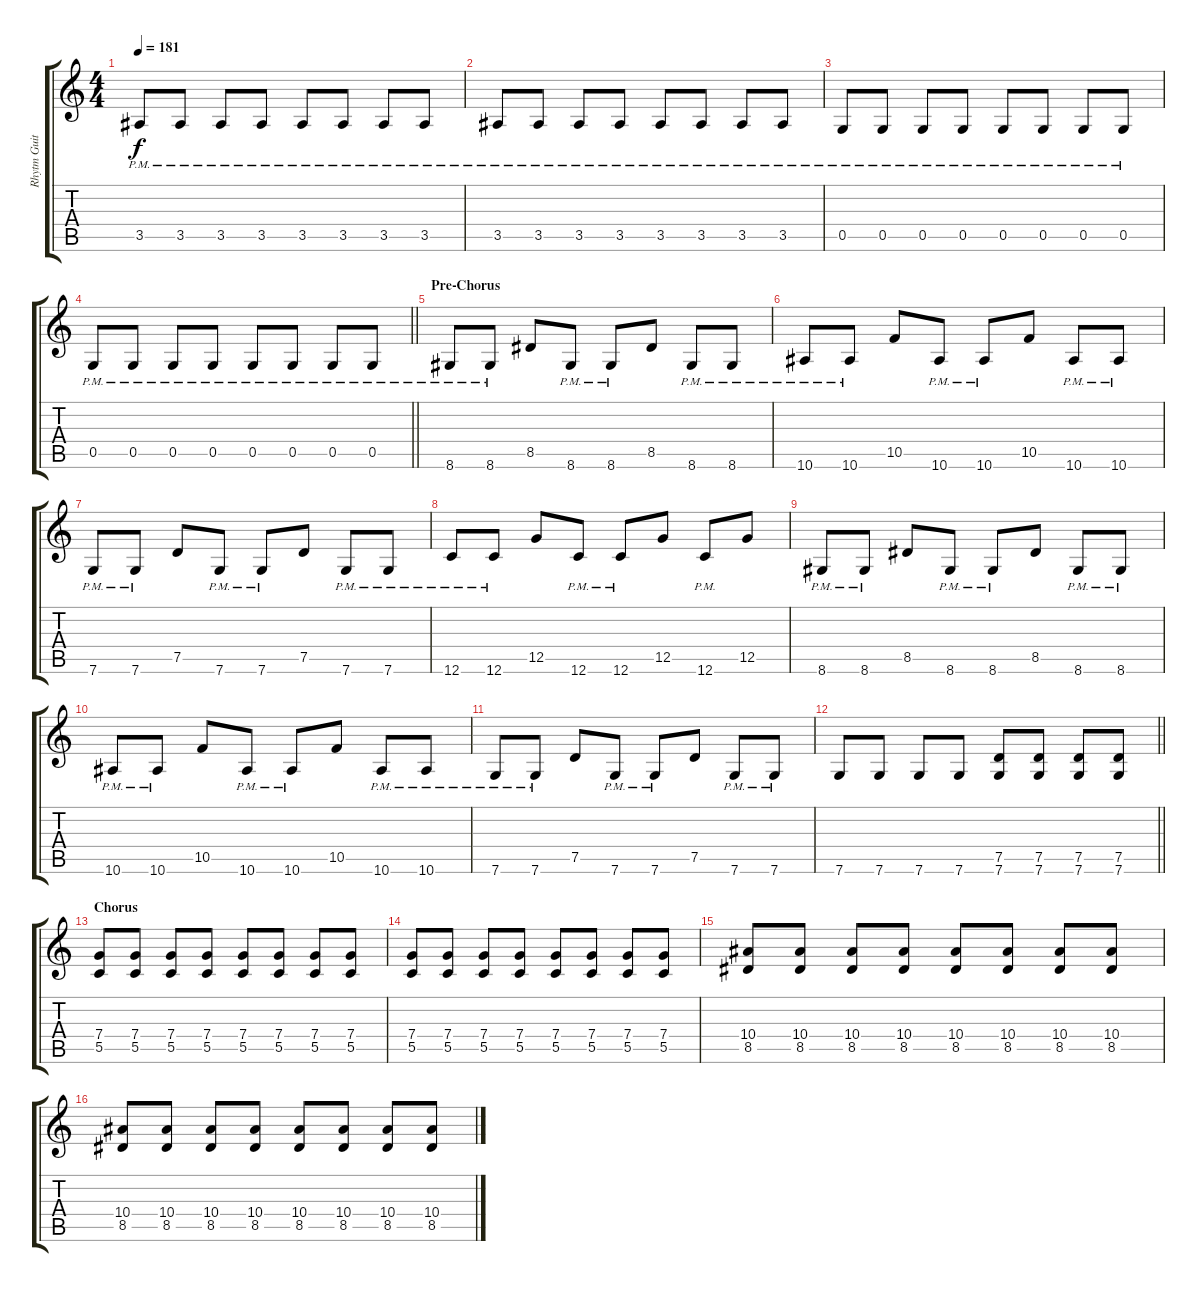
\track ("Rhytm Guitar [R]" "Rhytm Guit") {instrument distortionguitar}
\staff {score tabs}
\tuning (D4 A3 F3 C3 G2 C2) {hide}
\ts (4 4)
\tempo 181
\clef g2
\ks c
3.5{pm}.8{dy f} 3.5{pm}.8 3.5{pm}.8 3.5{pm}.8 3.5{pm}.8 3.5{pm}.8 3.5{pm}.8 3.5{pm}.8 |
3.5{pm}.8 3.5{pm}.8 3.5{pm}.8 3.5{pm}.8 3.5{pm}.8 3.5{pm}.8 3.5{pm}.8 3.5{pm}.8 |
0.5{pm}.8 0.5{pm}.8 0.5{pm}.8 0.5{pm}.8 0.5{pm}.8 0.5{pm}.8 0.5{pm}.8 0.5{pm}.8 |
\barLineRight lightlight
0.5{pm}.8 0.5{pm}.8 0.5{pm}.8 0.5{pm}.8 0.5{pm}.8 0.5{pm}.8 0.5{pm}.8 0.5{pm}.8 |
\section ("" "Pre-Chorus")
8.6{pm}.8 8.6{pm}.8 8.5.8 8.6{pm}.8 8.6{pm}.8 8.5.8 8.6{pm}.8 8.6{pm}.8 |
10.6{pm}.8 10.6{pm}.8 10.5.8 10.6{pm}.8 10.6{pm}.8 10.5.8 10.6{pm}.8 10.6{pm}.8 |
7.6{pm}.8 7.6{pm}.8 7.5.8 7.6{pm}.8 7.6{pm}.8 7.5.8 7.6{pm}.8 7.6{pm}.8 |
12.6{pm}.8 12.6{pm}.8 12.5.8 12.6{pm}.8 12.6{pm}.8 12.5.8 12.6{pm}.8 12.5.8 |
8.6{pm}.8 8.6{pm}.8 8.5.8 8.6{pm}.8 8.6{pm}.8 8.5.8 8.6{pm}.8 8.6{pm}.8 |
10.6{pm}.8 10.6{pm}.8 10.5.8 10.6{pm}.8 10.6{pm}.8 10.5.8 10.6{pm}.8 10.6{pm}.8 |
7.6{pm}.8 7.6{pm}.8 7.5.8 7.6{pm}.8 7.6{pm}.8 7.5.8 7.6{pm}.8 7.6{pm}.8 |
\barLineRight lightlight
7.6.8 7.6.8 7.6.8 7.6.8 (7.5 7.6).8 (7.5 7.6).8 (7.5 7.6).8 (7.5 7.6).8 |
\section ("" "Chorus")
(7.4 5.5).8 (7.4 5.5).8 (7.4 5.5).8 (7.4 5.5).8 (7.4 5.5).8 (7.4 5.5).8 (7.4 5.5).8 (7.4 5.5).8 |
(7.4 5.5).8 (7.4 5.5).8 (7.4 5.5).8 (7.4 5.5).8 (7.4 5.5).8 (7.4 5.5).8 (7.4 5.5).8 (7.4 5.5).8 |
(10.4 8.5).8 (10.4 8.5).8 (10.4 8.5).8 (10.4 8.5).8 (10.4 8.5).8 (10.4 8.5).8 (10.4 8.5).8 (10.4 8.5).8 |
(10.4 8.5).8 (10.4 8.5).8 (10.4 8.5).8 (10.4 8.5).8 (10.4 8.5).8 (10.4 8.5).8 (10.4 8.5).8 (10.4 8.5).8
